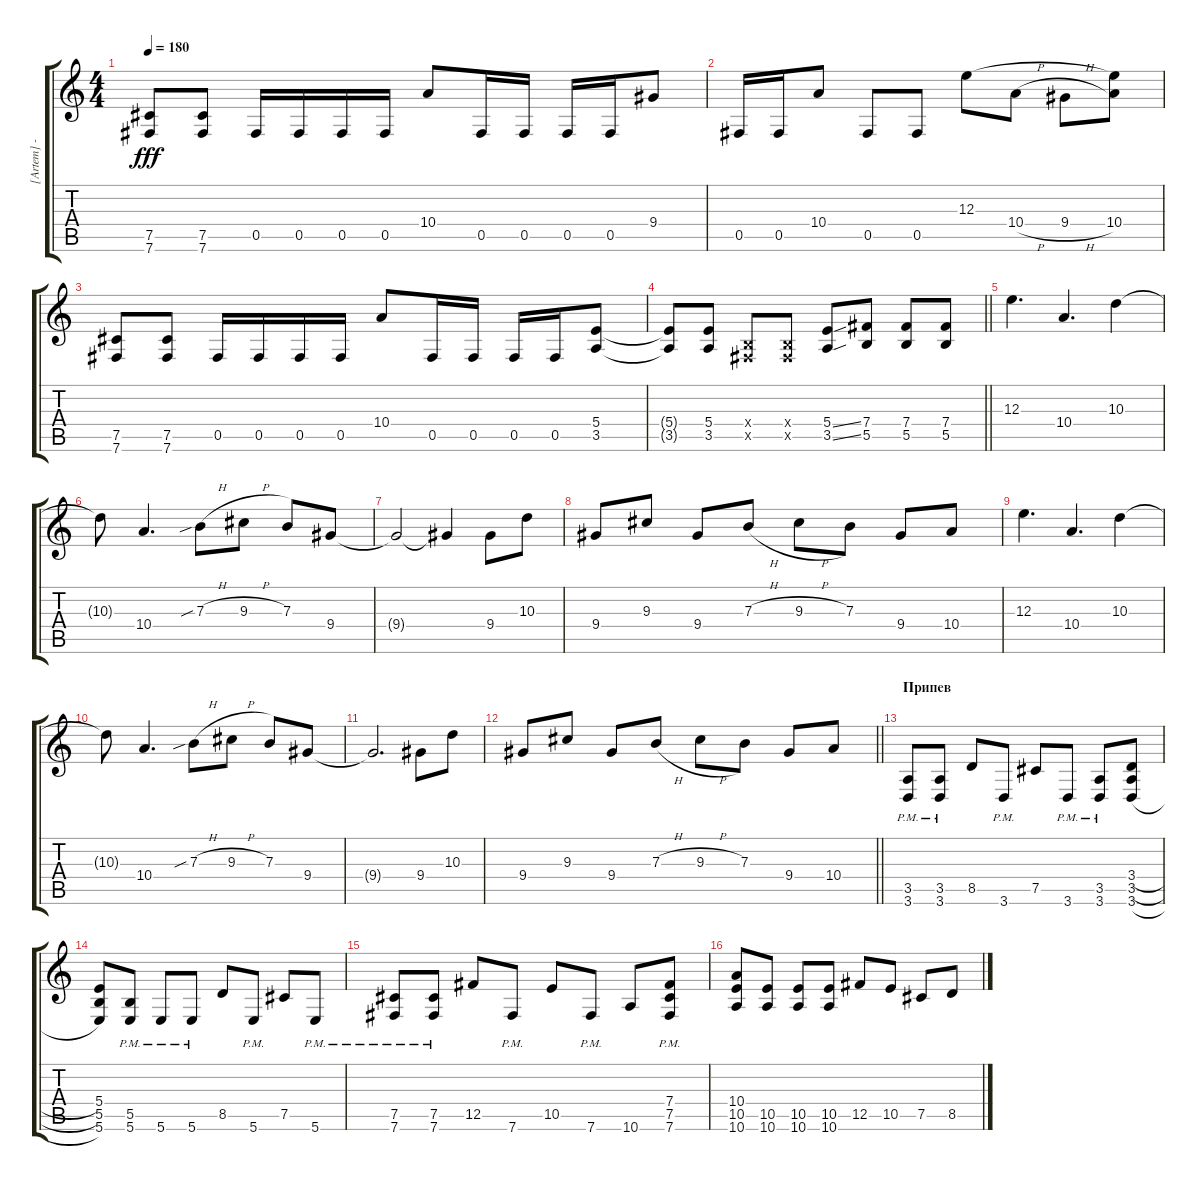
\track ("[Artem] - Solo Gutiar " "[Artem] - ") {instrument overdrivenguitar}
\staff {score tabs}
\tuning (Db4 Ab3 E3 B2 Gb2 B1) {hide}
\ts (4 4)
\tempo 180
\clef g2
\ks c
(7.5 7.6).8{dy fff} (7.5 7.6).8 0.5.16 0.5.16 0.5.16 0.5.16 10.4.8 0.5.16 0.5.16 0.5.16 0.5.16 9.4.8 |
0.5.16 0.5.16 10.4.8 0.5.8 0.5.8 12.3.8 10.4{h}.8 9.4{h}.8 (12.3{t} 10.4).8 |
(7.5 7.6).8 (7.5 7.6).8 0.5.16 0.5.16 0.5.16 0.5.16 10.4.8 0.5.16 0.5.16 0.5.16 0.5.16 (5.4 3.5).8 |
\barLineRight lightlight
(5.4{t} 3.5{t}).8 (5.4 3.5).8 (0.4{x} 0.5{x}).8 (0.4{x} 0.5{x}).8 (5.4{ss} 3.5{ss}).8 (7.4 5.5).8 (7.4 5.5).8 (7.4 5.5).8 |
12.3.4{d} 10.4.4{d} 10.3.4 |
10.3{t}.8 10.4.4{d} 7.3{sib h}.8 9.3{h}.8 7.3.8 9.4.8 |
9.4{t}.2 9.4{t}.4 9.4.8 10.3.8 |
9.4.8 9.3.8 9.4.8 7.3{h}.8 9.3{h}.8 7.3.8 9.4.8 10.4.8 |
12.3.4{d} 10.4.4{d} 10.3.4 |
10.3{t}.8 10.4.4{d} 7.3{sib h}.8 9.3{h}.8 7.3.8 9.4.8 |
9.4{t}.2{d} 9.4.8 10.3.8 |
\barLineRight lightlight
9.4.8 9.3.8 9.4.8 7.3{h}.8 9.3{h}.8 7.3.8 9.4.8 10.4.8 |
\section ("" "Припев")
(3.5{pm} 3.6{pm}).8 (3.5{pm} 3.6{pm}).8 8.5.8 3.6{pm}.8 7.5.8 3.6{pm}.8 (3.5{pm} 3.6{pm}).8 (3.4{h} 3.5{h} 3.6{h}).8 |
(5.4 5.5 5.6).8 (5.5{pm} 5.6{pm}).8 5.6{pm}.8 5.6{pm}.8 8.5.8 5.6{pm}.8 7.5.8 5.6{pm}.8 |
(7.5{pm} 7.6{pm}).8 (7.5{pm} 7.6{pm}).8 12.5.8 7.6{pm}.8 10.5.8 7.6{pm}.8 10.6.8 (7.4 7.5 7.6{pm}).8 |
(10.4 10.5 10.6).8 (10.5 10.6).8 (10.5 10.6).8 (10.5 10.6).8 12.5.8 10.5.8 7.5.8 8.5.8
